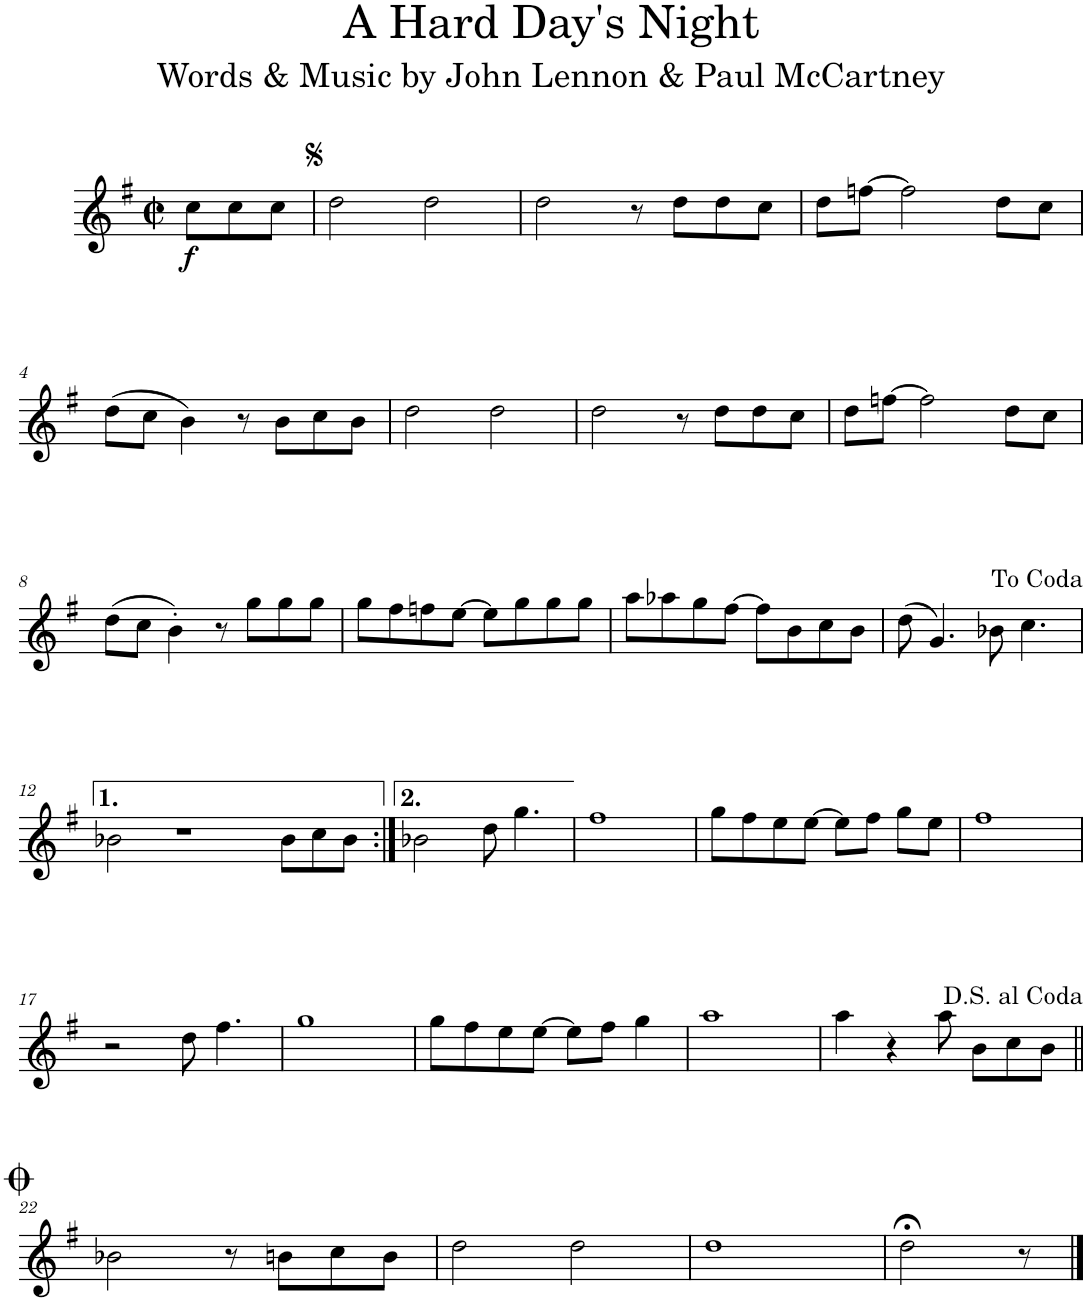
**kern	**dynam
*part1	*part1
*staff1	*staff1
*I"Tenor Saxophone	*
*I'T. Sax.	*
*clefG2	*
*Trd-1c-2	*
*k[f#]	*
*M2/2	*
*met(c|)	*
=	=
!	!LO:DY:b
8cc\L	f
8cc\	.
8cc\J	.
=1	=1
2dd\	.
2dd\	.
=2	=2
2dd\	.
8r	.
8dd\L	.
8dd\	.
8cc\J	.
=3	=3
8dd\L	.
[>8ffn\J	.
2ff\]	.
8dd\L	.
8cc\J	.
!!LO:LB:g=z
=4	=4
(>8dd\L	.
8cc\J	.
4b\)	.
8r	.
8b\L	.
8cc\	.
8b\J	.
=5	=5
2dd\	.
2dd\	.
=6	=6
2dd\	.
8r	.
8dd\L	.
8dd\	.
8cc\J	.
=7	=7
8dd\L	.
[>8ffn\J	.
2ff\]	.
8dd\L	.
8cc\J	.
!!LO:LB:g=z
=8	=8
(>8dd\L	.
8cc\J	.
4b'\)	.
8r	.
8gg\L	.
8gg\	.
8gg\J	.
=9	=9
8gg\L	.
8ff#\	.
8ffn\	.
[>8ee\J	.
8ee\L]	.
8gg\	.
8gg\	.
8gg\J	.
=10	=10
8aa\L	.
8aa-X\	.
8gg\	.
[>8ff#\J	.
8ff#\L]	.
8b\	.
8cc\	.
8b\J	.
=11	=11
(>8dd\	.
4.g/)	.
8b-X\	.
4.cc\	.
!!LO:LB:g=z
=12	=12
2b-X\	.
2r	.
2ryy	.
8b-\L	.
8cc\	.
8b-\J	.
=13:|!	=13:|!
2b-X\	.
2r	.
8dd\	.
4.gg\	.
=14	=14
1ff#	.
=15	=15
8gg\L	.
8ff#\	.
8ee\	.
[>8ee\J	.
8ee\L]	.
8ff#\J	.
8gg\L	.
8ee\J	.
=16	=16
1ff#	.
!!LO:LB:g=z
=17	=17
2r	.
8dd\	.
4.ff#\	.
=18	=18
1gg	.
=19	=19
8gg\L	.
8ff#\	.
8ee\	.
[>8ee\J	.
8ee\L]	.
8ff#\J	.
4gg\	.
=20	=20
1aa	.
=21	=21
4aa\	.
4r	.
8aa\	.
8b\L	.
8cc\	.
8b\J	.
!!LO:LB:g=z
=22||	=22||
2b-X\	.
8r	.
8bn\L	.
8cc\	.
8b\J	.
=23	=23
2dd\	.
2dd\	.
=24	=24
1dd	.
=25	=25
2dd;<\	.
8r	.
==	==
*-	*-
